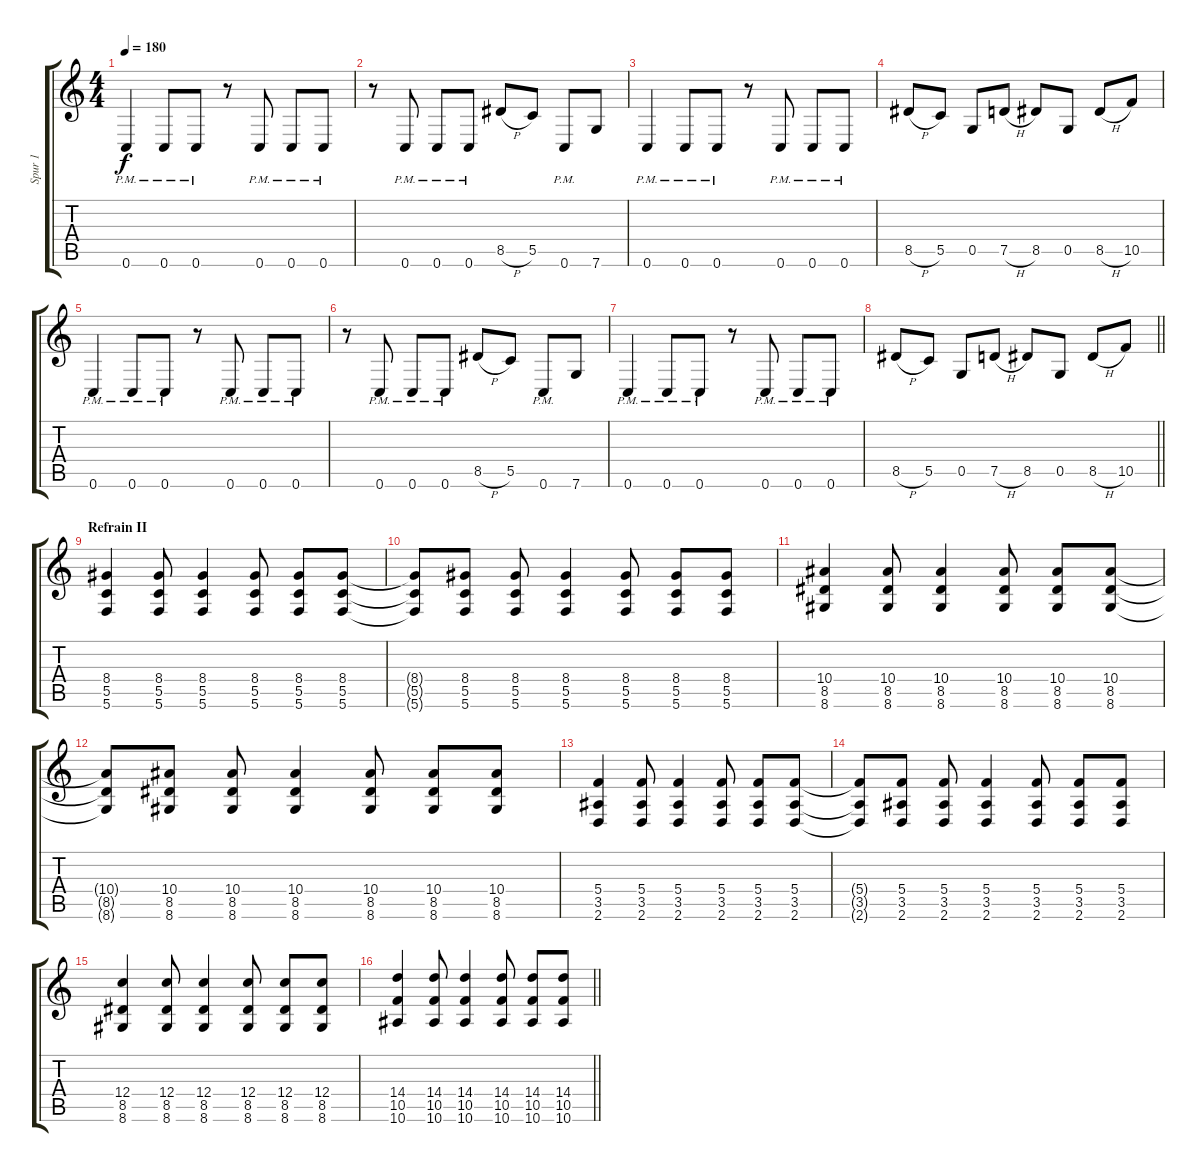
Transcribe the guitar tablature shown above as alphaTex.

\track ("Spur 1" "Spur 1") {instrument distortionguitar}
\staff {score tabs}
\tuning (D4 A3 F3 C3 G2 C2) {hide}
\ts (4 4)
\tempo 180
\clef g2
\ks c
0.6{pm}.4{dy f} 0.6{pm}.8 0.6{pm}.8 r.8 0.6{pm}.8 0.6{pm}.8 0.6{pm}.8 |
r.8 0.6{pm}.8 0.6{pm}.8 0.6{pm}.8 8.5{h}.8 5.5.8 0.6{pm}.8 7.6.8 |
0.6{pm}.4 0.6{pm}.8 0.6{pm}.8 r.8 0.6{pm}.8 0.6{pm}.8 0.6{pm}.8 |
8.5{h}.8 5.5.8 0.5.8 7.5{h}.8 8.5.8 0.5.8 8.5{h}.8 10.5.8 |
0.6{pm}.4 0.6{pm}.8 0.6{pm}.8 r.8 0.6{pm}.8 0.6{pm}.8 0.6{pm}.8 |
r.8 0.6{pm}.8 0.6{pm}.8 0.6{pm}.8 8.5{h}.8 5.5.8 0.6{pm}.8 7.6.8 |
0.6{pm}.4 0.6{pm}.8 0.6{pm}.8 r.8 0.6{pm}.8 0.6{pm}.8 0.6{pm}.8 |
\barLineRight lightlight
8.5{h}.8 5.5.8 0.5.8 7.5{h}.8 8.5.8 0.5.8 8.5{h}.8 10.5.8 |
\section ("" "Refrain II")
(8.4 5.5 5.6).4 (8.4 5.5 5.6).8 (8.4 5.5 5.6).4 (8.4 5.5 5.6).8 (8.4 5.5 5.6).8 (8.4 5.5 5.6).8 |
(8.4{t} 5.5{t} 5.6{t}).8 (8.4 5.5 5.6).8 (8.4 5.5 5.6).8 (8.4 5.5 5.6).4 (8.4 5.5 5.6).8 (8.4 5.5 5.6).8 (8.4 5.5 5.6).8 |
(10.4 8.5 8.6).4 (10.4 8.5 8.6).8 (10.4 8.5 8.6).4 (10.4 8.5 8.6).8 (10.4 8.5 8.6).8 (10.4 8.5 8.6).8 |
(10.4{t} 8.5{t} 8.6{t}).8 (10.4 8.5 8.6).8 (10.4 8.5 8.6).8 (10.4 8.5 8.6).4 (10.4 8.5 8.6).8 (10.4 8.5 8.6).8 (10.4 8.5 8.6).8 |
(5.4 3.5 2.6).4 (5.4 3.5 2.6).8 (5.4 3.5 2.6).4 (5.4 3.5 2.6).8 (5.4 3.5 2.6).8 (5.4 3.5 2.6).8 |
(5.4{t} 3.5{t} 2.6{t}).8 (5.4 3.5 2.6).8 (5.4 3.5 2.6).8 (5.4 3.5 2.6).4 (5.4 3.5 2.6).8 (5.4 3.5 2.6).8 (5.4 3.5 2.6).8 |
(12.4 8.5 8.6).4 (12.4 8.5 8.6).8 (12.4 8.5 8.6).4 (12.4 8.5 8.6).8 (12.4 8.5 8.6).8 (12.4 8.5 8.6).8 |
\barLineRight lightlight
(14.4 10.5 10.6).4 (14.4 10.5 10.6).8 (14.4 10.5 10.6).4 (14.4 10.5 10.6).8 (14.4 10.5 10.6).8 (14.4 10.5 10.6).8
